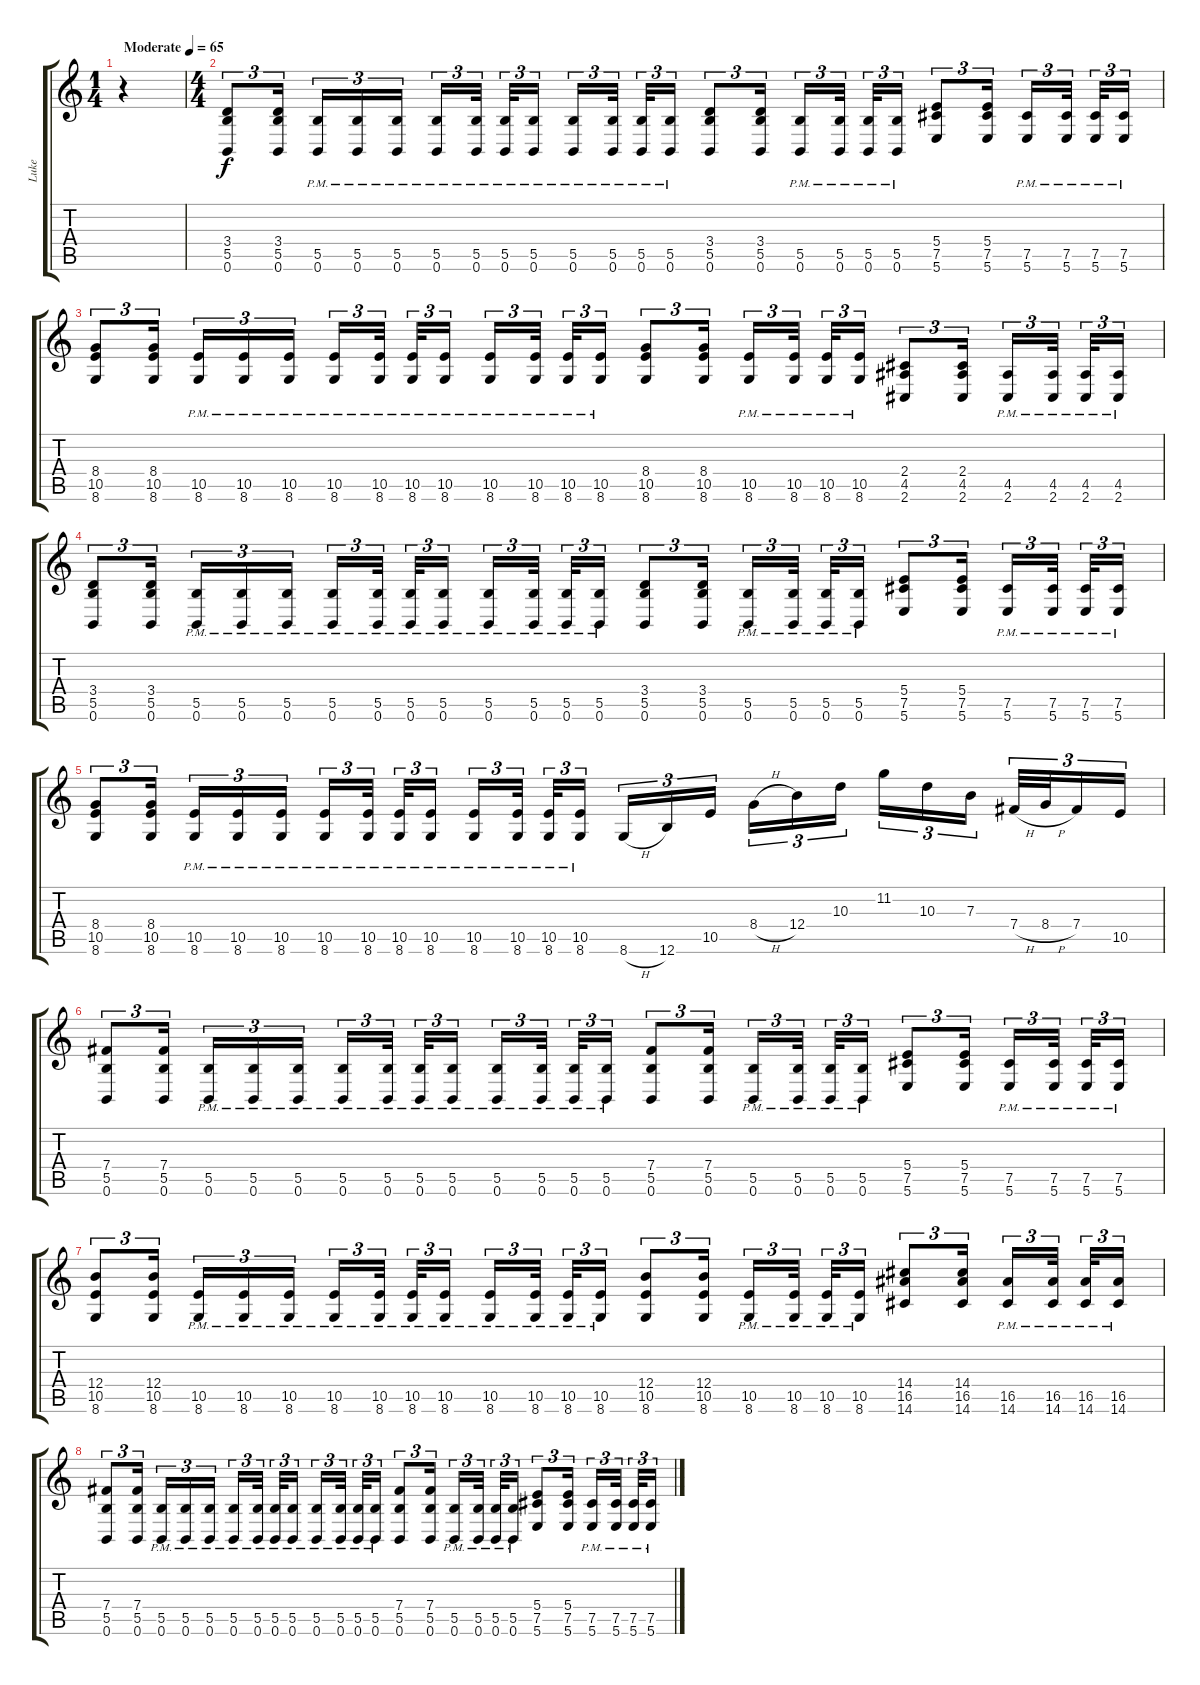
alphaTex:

\track ("Luke" "Luke") {instrument distortionguitar}
\staff {score tabs}
\tuning (Db4 Ab3 E3 B2 Gb2 B1) {hide}
\ts (1 4)
\tempo (65 "Moderate")
\clef g2
\ks c
r.4{dy f instrument distortionguitar} |
\ts (4 4)
(3.4 5.5 0.6).8{tu (3 2)} (3.4 5.5 0.6).16{tu (3 2) beam splitsecondary} (5.5{pm} 0.6{pm}).16{tu (3 2)} (5.5{pm} 0.6{pm}).16{tu (3 2)} (5.5{pm} 0.6{pm}).16{tu (3 2)} (5.5{pm} 0.6{pm}).16{tu (3 2)} (5.5{pm} 0.6{pm}).32{tu (3 2) beam splitsecondary} (5.5{pm} 0.6{pm}).32{tu (3 2)} (5.5{pm} 0.6{pm}).16{tu (3 2) beam splitsecondary} (5.5{pm} 0.6{pm}).16{tu (3 2)} (5.5{pm} 0.6{pm}).32{tu (3 2) beam splitsecondary} (5.5{pm} 0.6{pm}).32{tu (3 2)} (5.5{pm} 0.6{pm}).16{tu (3 2)} (3.4 5.5 0.6).8{tu (3 2)} (3.4 5.5 0.6).16{tu (3 2) beam splitsecondary} (5.5{pm} 0.6{pm}).16{tu (3 2)} (5.5{pm} 0.6{pm}).32{tu (3 2) beam splitsecondary} (5.5{pm} 0.6{pm}).32{tu (3 2)} (5.5{pm} 0.6{pm}).16{tu (3 2)} (5.4 7.5 5.6).8{tu (3 2)} (5.4 7.5 5.6).16{tu (3 2) beam splitsecondary} (7.5{pm} 5.6{pm}).16{tu (3 2)} (7.5{pm} 5.6{pm}).32{tu (3 2) beam splitsecondary} (7.5{pm} 5.6{pm}).32{tu (3 2)} (7.5{pm} 5.6{pm}).16{tu (3 2)} |
(8.4 10.5 8.6).8{tu (3 2)} (8.4 10.5 8.6).16{tu (3 2) beam splitsecondary} (10.5{pm} 8.6{pm}).16{tu (3 2)} (10.5{pm} 8.6{pm}).16{tu (3 2)} (10.5{pm} 8.6{pm}).16{tu (3 2)} (10.5{pm} 8.6{pm}).16{tu (3 2)} (10.5{pm} 8.6{pm}).32{tu (3 2) beam splitsecondary} (10.5{pm} 8.6{pm}).32{tu (3 2)} (10.5{pm} 8.6{pm}).16{tu (3 2) beam splitsecondary} (10.5{pm} 8.6{pm}).16{tu (3 2)} (10.5{pm} 8.6{pm}).32{tu (3 2) beam splitsecondary} (10.5{pm} 8.6{pm}).32{tu (3 2)} (10.5{pm} 8.6{pm}).16{tu (3 2)} (8.4 10.5 8.6).8{tu (3 2)} (8.4 10.5 8.6).16{tu (3 2) beam splitsecondary} (10.5{pm} 8.6{pm}).16{tu (3 2)} (10.5{pm} 8.6{pm}).32{tu (3 2) beam splitsecondary} (10.5{pm} 8.6{pm}).32{tu (3 2)} (10.5{pm} 8.6{pm}).16{tu (3 2)} (2.4 4.5 2.6).8{tu (3 2)} (2.4 4.5 2.6).16{tu (3 2) beam splitsecondary} (4.5{pm} 2.6{pm}).16{tu (3 2)} (4.5{pm} 2.6{pm}).32{tu (3 2) beam splitsecondary} (4.5{pm} 2.6{pm}).32{tu (3 2)} (4.5{pm} 2.6{pm}).16{tu (3 2)} |
(3.4 5.5 0.6).8{tu (3 2)} (3.4 5.5 0.6).16{tu (3 2) beam splitsecondary} (5.5{pm} 0.6{pm}).16{tu (3 2)} (5.5{pm} 0.6{pm}).16{tu (3 2)} (5.5{pm} 0.6{pm}).16{tu (3 2)} (5.5{pm} 0.6{pm}).16{tu (3 2)} (5.5{pm} 0.6{pm}).32{tu (3 2) beam splitsecondary} (5.5{pm} 0.6{pm}).32{tu (3 2)} (5.5{pm} 0.6{pm}).16{tu (3 2) beam splitsecondary} (5.5{pm} 0.6{pm}).16{tu (3 2)} (5.5{pm} 0.6{pm}).32{tu (3 2) beam splitsecondary} (5.5{pm} 0.6{pm}).32{tu (3 2)} (5.5{pm} 0.6{pm}).16{tu (3 2)} (3.4 5.5 0.6).8{tu (3 2)} (3.4 5.5 0.6).16{tu (3 2) beam splitsecondary} (5.5{pm} 0.6{pm}).16{tu (3 2)} (5.5{pm} 0.6{pm}).32{tu (3 2) beam splitsecondary} (5.5{pm} 0.6{pm}).32{tu (3 2)} (5.5{pm} 0.6{pm}).16{tu (3 2)} (5.4 7.5 5.6).8{tu (3 2)} (5.4 7.5 5.6).16{tu (3 2) beam splitsecondary} (7.5{pm} 5.6{pm}).16{tu (3 2)} (7.5{pm} 5.6{pm}).32{tu (3 2) beam splitsecondary} (7.5{pm} 5.6{pm}).32{tu (3 2)} (7.5{pm} 5.6{pm}).16{tu (3 2)} |
(8.4 10.5 8.6).8{tu (3 2)} (8.4 10.5 8.6).16{tu (3 2) beam splitsecondary} (10.5{pm} 8.6{pm}).16{tu (3 2)} (10.5{pm} 8.6{pm}).16{tu (3 2)} (10.5{pm} 8.6{pm}).16{tu (3 2)} (10.5{pm} 8.6{pm}).16{tu (3 2)} (10.5{pm} 8.6{pm}).32{tu (3 2) beam splitsecondary} (10.5{pm} 8.6{pm}).32{tu (3 2)} (10.5{pm} 8.6{pm}).16{tu (3 2) beam splitsecondary} (10.5{pm} 8.6{pm}).16{tu (3 2)} (10.5{pm} 8.6{pm}).32{tu (3 2) beam splitsecondary} (10.5{pm} 8.6{pm}).32{tu (3 2)} (10.5{pm} 8.6{pm}).16{tu (3 2)} 8.6{h}.16{tu (3 2)} 12.6.16{tu (3 2)} 10.5.16{tu (3 2) beam splitsecondary} 8.4{h}.16{tu (3 2)} 12.4.16{tu (3 2)} 10.3.16{tu (3 2)} 11.2.16{tu (3 2)} 10.3.16{tu (3 2)} 7.3.16{tu (3 2) beam splitsecondary} 7.4{h}.32{tu (3 2)} 8.4{h}.32{tu (3 2)} 7.4.16{tu (3 2)} 10.5.16{tu (3 2)} |
(7.4 5.5 0.6).8{tu (3 2)} (7.4 5.5 0.6).16{tu (3 2) beam splitsecondary} (5.5{pm} 0.6{pm}).16{tu (3 2)} (5.5{pm} 0.6{pm}).16{tu (3 2)} (5.5{pm} 0.6{pm}).16{tu (3 2)} (5.5{pm} 0.6{pm}).16{tu (3 2)} (5.5{pm} 0.6{pm}).32{tu (3 2) beam splitsecondary} (5.5{pm} 0.6{pm}).32{tu (3 2)} (5.5{pm} 0.6{pm}).16{tu (3 2) beam splitsecondary} (5.5{pm} 0.6{pm}).16{tu (3 2)} (5.5{pm} 0.6{pm}).32{tu (3 2) beam splitsecondary} (5.5{pm} 0.6{pm}).32{tu (3 2)} (5.5{pm} 0.6{pm}).16{tu (3 2)} (7.4 5.5 0.6).8{tu (3 2)} (7.4 5.5 0.6).16{tu (3 2) beam splitsecondary} (5.5{pm} 0.6{pm}).16{tu (3 2)} (5.5{pm} 0.6{pm}).32{tu (3 2) beam splitsecondary} (5.5{pm} 0.6{pm}).32{tu (3 2)} (5.5{pm} 0.6{pm}).16{tu (3 2)} (5.4 7.5 5.6).8{tu (3 2)} (5.4 7.5 5.6).16{tu (3 2) beam splitsecondary} (7.5{pm} 5.6{pm}).16{tu (3 2)} (7.5{pm} 5.6{pm}).32{tu (3 2) beam splitsecondary} (7.5{pm} 5.6{pm}).32{tu (3 2)} (7.5{pm} 5.6{pm}).16{tu (3 2)} |
(12.4 10.5 8.6).8{tu (3 2)} (12.4 10.5 8.6).16{tu (3 2) beam splitsecondary} (10.5{pm} 8.6{pm}).16{tu (3 2)} (10.5{pm} 8.6{pm}).16{tu (3 2)} (10.5{pm} 8.6{pm}).16{tu (3 2)} (10.5{pm} 8.6{pm}).16{tu (3 2)} (10.5{pm} 8.6{pm}).32{tu (3 2) beam splitsecondary} (10.5{pm} 8.6{pm}).32{tu (3 2)} (10.5{pm} 8.6{pm}).16{tu (3 2) beam splitsecondary} (10.5{pm} 8.6{pm}).16{tu (3 2)} (10.5{pm} 8.6{pm}).32{tu (3 2) beam splitsecondary} (10.5{pm} 8.6{pm}).32{tu (3 2)} (10.5{pm} 8.6{pm}).16{tu (3 2)} (12.4 10.5 8.6).8{tu (3 2)} (12.4 10.5 8.6).16{tu (3 2) beam splitsecondary} (10.5{pm} 8.6{pm}).16{tu (3 2)} (10.5{pm} 8.6{pm}).32{tu (3 2) beam splitsecondary} (10.5{pm} 8.6{pm}).32{tu (3 2)} (10.5{pm} 8.6{pm}).16{tu (3 2)} (14.4 16.5 14.6).8{tu (3 2)} (14.4 16.5 14.6).16{tu (3 2) beam splitsecondary} (16.5{pm} 14.6{pm}).16{tu (3 2)} (16.5{pm} 14.6{pm}).32{tu (3 2) beam splitsecondary} (16.5{pm} 14.6{pm}).32{tu (3 2)} (16.5{pm} 14.6{pm}).16{tu (3 2)} |
(7.4 5.5 0.6).8{tu (3 2)} (7.4 5.5 0.6).16{tu (3 2) beam splitsecondary} (5.5{pm} 0.6{pm}).16{tu (3 2)} (5.5{pm} 0.6{pm}).16{tu (3 2)} (5.5{pm} 0.6{pm}).16{tu (3 2)} (5.5{pm} 0.6{pm}).16{tu (3 2)} (5.5{pm} 0.6{pm}).32{tu (3 2) beam splitsecondary} (5.5{pm} 0.6{pm}).32{tu (3 2)} (5.5{pm} 0.6{pm}).16{tu (3 2) beam splitsecondary} (5.5{pm} 0.6{pm}).16{tu (3 2)} (5.5{pm} 0.6{pm}).32{tu (3 2) beam splitsecondary} (5.5{pm} 0.6{pm}).32{tu (3 2)} (5.5{pm} 0.6{pm}).16{tu (3 2)} (7.4 5.5 0.6).8{tu (3 2)} (7.4 5.5 0.6).16{tu (3 2) beam splitsecondary} (5.5{pm} 0.6{pm}).16{tu (3 2)} (5.5{pm} 0.6{pm}).32{tu (3 2) beam splitsecondary} (5.5{pm} 0.6{pm}).32{tu (3 2)} (5.5{pm} 0.6{pm}).16{tu (3 2)} (5.4 7.5 5.6).8{tu (3 2)} (5.4 7.5 5.6).16{tu (3 2) beam splitsecondary} (7.5{pm} 5.6{pm}).16{tu (3 2)} (7.5{pm} 5.6{pm}).32{tu (3 2) beam splitsecondary} (7.5{pm} 5.6{pm}).32{tu (3 2)} (7.5{pm} 5.6{pm}).16{tu (3 2)}
